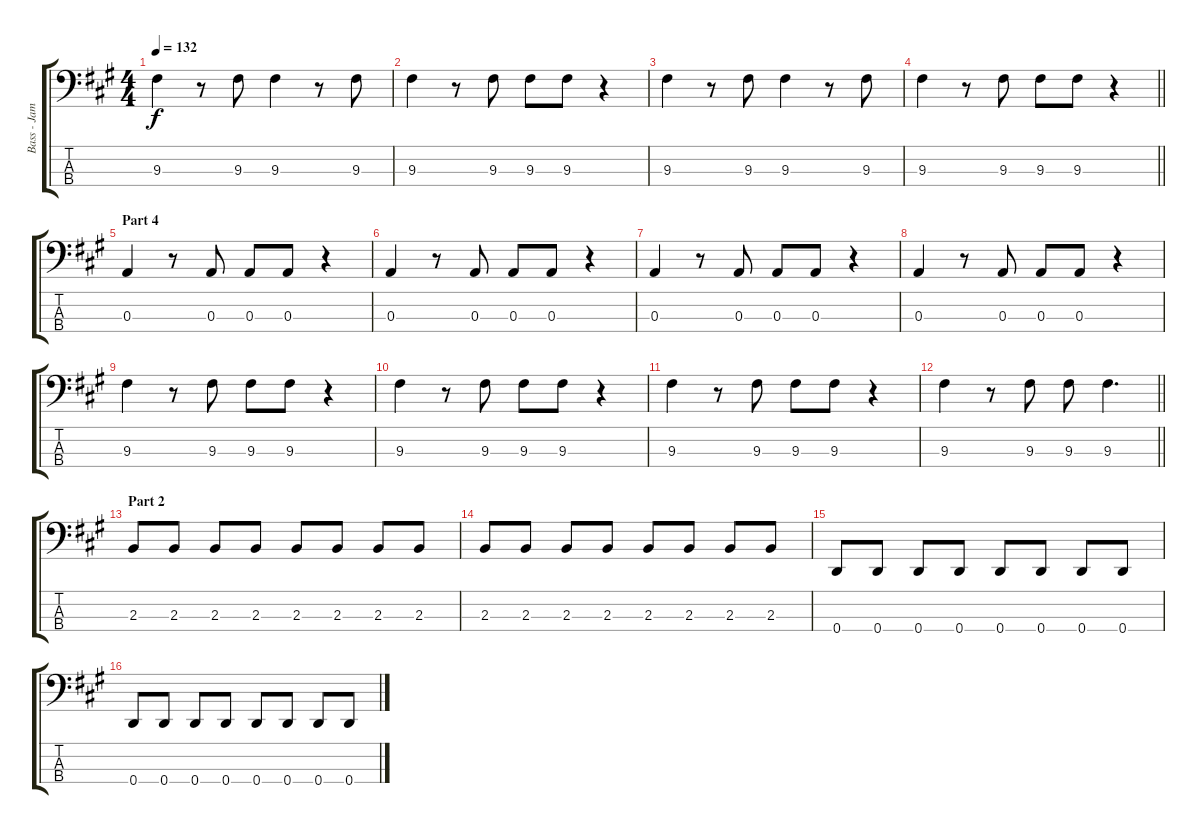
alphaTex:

\track ("Bass - James Johnston" "Bass - Jam") {instrument electricbassfinger}
\staff {score tabs}
\tuning (G2 D2 A1 D1) {hide}
\ts (4 4)
\tempo 132
\clef f4
\ks a
9.3.4{dy f} r.8 9.3.8 9.3.4 r.8 9.3.8 |
9.3.4 r.8 9.3.8 9.3.8 9.3.8 r.4 |
9.3.4 r.8 9.3.8 9.3.4 r.8 9.3.8 |
\barLineRight lightlight
9.3.4 r.8 9.3.8 9.3.8 9.3.8 r.4 |
\section ("" "Part 4")
0.3.4 r.8 0.3.8 0.3.8 0.3.8 r.4 |
0.3.4 r.8 0.3.8 0.3.8 0.3.8 r.4 |
0.3.4 r.8 0.3.8 0.3.8 0.3.8 r.4 |
0.3.4 r.8 0.3.8 0.3.8 0.3.8 r.4 |
9.3.4 r.8 9.3.8 9.3.8 9.3.8 r.4 |
9.3.4 r.8 9.3.8 9.3.8 9.3.8 r.4 |
9.3.4 r.8 9.3.8 9.3.8 9.3.8 r.4 |
\barLineRight lightlight
9.3.4 r.8 9.3.8 9.3.8 9.3.4{d} |
\section ("" "Part 2")
2.3.8 2.3.8 2.3.8 2.3.8 2.3.8 2.3.8 2.3.8 2.3.8 |
2.3.8 2.3.8 2.3.8 2.3.8 2.3.8 2.3.8 2.3.8 2.3.8 |
0.4.8 0.4.8 0.4.8 0.4.8 0.4.8 0.4.8 0.4.8 0.4.8 |
0.4.8 0.4.8 0.4.8 0.4.8 0.4.8 0.4.8 0.4.8 0.4.8
